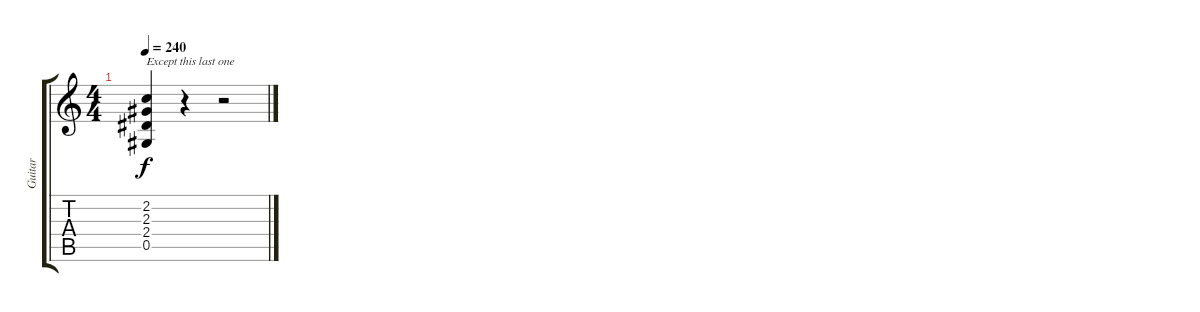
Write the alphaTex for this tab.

\track ("Guitar" "Guitar") {instrument distortionguitar}
\staff {score tabs}
\tuning (Eb4 Bb3 Gb3 Db3 Ab2 Eb2) {hide}
\ts (4 4)
\tempo 240
\clef g2
\ks c
(2.2 2.3 2.4 0.5).4{txt "Except this last one" dy f} r.4 r.2
